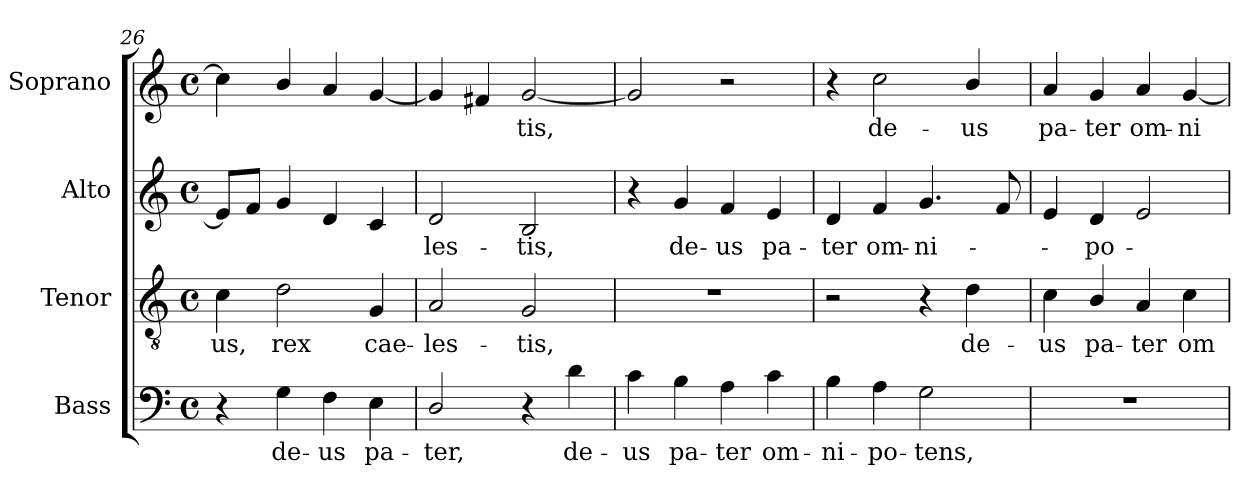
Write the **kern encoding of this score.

**kern	**text	**kern	**text	**kern	**text	**kern	**text
*part4	*part4	*part3	*part3	*part2	*part2	*part1	*part1
*staff4	*staff4	*staff3	*staff3	*staff2	*staff2	*staff1	*staff1
*I"Bass	*	*I"Tenor	*	*I"Alto	*	*I"Soprano	*
*I'B.	*	*I'T.	*	*I'A.	*	*I'S.	*
*clefF4	*	*clefGv2	*	*clefG2	*	*clefG2	*
*	*	*ITrd7c12	*	*	*	*	*
*k[]	*	*k[]	*	*k[]	*	*k[]	*
*C:	*	*C:	*	*C:	*	*C:	*
*M4/4	*	*M4/4	*	*M4/4	*	*M4/4	*
*met(c)	*	*met(c)	*	*met(c)	*	*met(c)	*
=26	=26	=26	=26	=26	=26	=26	=26
!	!	!	!LO:LY:b:color=#000000	!	!	!	!
4r	.	4Ci\	-us,	8ei/L]	.	4cci\]	.
.	.	.	.	8fi/J	.	.	.
!	!LO:LY:b:color=#000000	!	!	!	!	!	!
!	!	!	!LO:LY:b:color=#000000	!	!	!	!
4Gi\	de-	2Di\	rex	4gi/	.	4bi/	.
!	!LO:LY:b:color=#000000	!	!	!	!	!	!
4Fi\	-us	.	.	4di/	.	4ai/	.
!	!LO:LY:b:color=#000000	!	!	!	!	!	!
!	!	!	!LO:LY:b:color=#000000	!	!	!	!
4Ei\	pa-	4GGi/	cae-	4ci/	.	[4gi/	.
=27	=27	=27	=27	=27	=27	=27	=27
!	!LO:LY:b:color=#000000	!	!	!	!	!	!
!	!	!	!LO:LY:b:color=#000000	!	!	!	!
!	!	!	!	!	!LO:LY:b:color=#000000	!	!
2Di/	-ter,	2AAi/	-les-	2di/	-les-	4gi/]	.
.	.	.	.	.	.	4f#i/	.
!	!	!	!LO:LY:b:color=#000000	!	!	!	!
!	!	!	!	!	!LO:LY:b:color=#000000	!	!
!	!	!	!	!	!	!	!LO:LY:b:color=#000000
4r	.	2GGi/	-tis,	2Bi/	-tis,	[2gi/	-tis,
!	!LO:LY:b:color=#000000	!	!	!	!	!	!
4di\	de-	.	.	.	.	.	.
=28	=28	=28	=28	=28	=28	=28	=28
!	!LO:LY:b:color=#000000	!	!	!	!	!	!
4ci\	-us	1r	.	4r	.	2gi/]	.
!	!LO:LY:b:color=#000000	!	!	!	!	!	!
!	!	!	!	!	!LO:LY:b:color=#000000	!	!
4Bi\	pa-	.	.	4gi/	de-	.	.
!	!LO:LY:b:color=#000000	!	!	!	!	!	!
!	!	!	!	!	!LO:LY:b:color=#000000	!	!
4Ai\	-ter	.	.	4fi/	-us	2r	.
!	!LO:LY:b:color=#000000	!	!	!	!	!	!
!	!	!	!	!	!LO:LY:b:color=#000000	!	!
4ci\	om-	.	.	4ei/	pa-	.	.
!!LO:LB:g=z
=29	=29	=29	=29	=29	=29	=29	=29
!	!LO:LY:b:color=#000000	!	!	!	!	!	!
!	!	!	!	!	!LO:LY:b:color=#000000	!	!
4Bi\	-ni-	2r	.	4di/	-ter	4r	.
!	!LO:LY:b:color=#000000	!	!	!	!	!	!
!	!	!	!	!	!LO:LY:b:color=#000000	!	!
!	!	!	!	!	!	!	!LO:LY:b:color=#000000
4Ai\	-po-	.	.	4fi/	om-	2cci\	de-
!	!LO:LY:b:color=#000000	!	!	!	!	!	!
!	!	!	!	!	!LO:LY:b:color=#000000	!	!
2Gi\	-tens,	4r	.	4.gi/	-ni-	.	.
!	!	!	!LO:LY:b:color=#000000	!	!	!	!
!	!	!	!	!	!	!	!LO:LY:b:color=#000000
.	.	4Di\	de-	.	.	4bi/	-us
.	.	.	.	8fi/	.	.	.
=30	=30	=30	=30	=30	=30	=30	=30
!	!	!	!LO:LY:b:color=#000000	!	!	!	!
!	!	!	!	!	!	!	!LO:LY:b:color=#000000
1r	.	4Ci\	-us	4ei/	.	4ai/	pa-
!	!	!	!LO:LY:b:color=#000000	!	!	!	!
!	!	!	!	!	!LO:LY:b:color=#000000	!	!
!	!	!	!	!	!	!	!LO:LY:b:color=#000000
.	.	4BBi/	pa-	4di/	-po-	4gi/	-ter
!	!	!	!LO:LY:b:color=#000000	!	!	!	!
!	!	!	!	!	!	!	!LO:LY:b:color=#000000
.	.	4AAi/	-ter	2ei/	.	4ai/	om-
!	!	!	!LO:LY:b:color=#000000	!	!	!	!
!	!	!	!	!	!	!	!LO:LY:b:color=#000000
.	.	4Ci\	om-	.	.	[4gi/	-ni-
=	=	=	=	=	=	=	=
*-	*-	*-	*-	*-	*-	*-	*-
